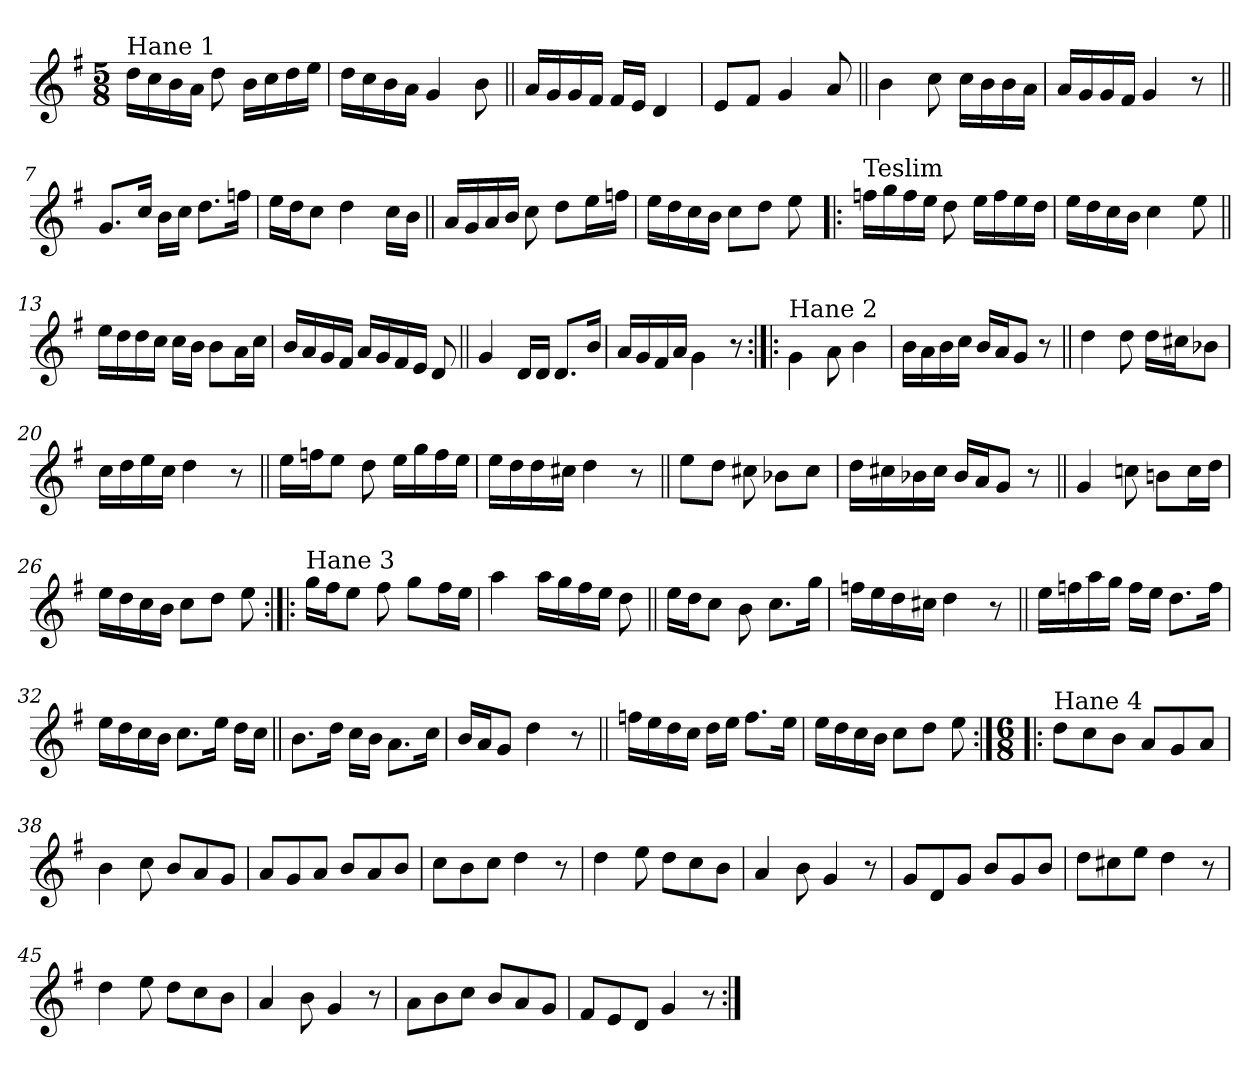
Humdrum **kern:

**kern
*part1
*staff1
*clefG2
*k[f#]
*G:
*M5/8
=1
!LO:TX:a:t=Hane 1
16dd\LL
16cc\
16b\
16a\JJ
8dd\
16b\LL
16cc\
16dd\
16ee\JJ
=2
16dd\LL
16cc\
16b\
16a\JJ
4g/
8b\
=3||
16a/LL
16g/
16g/
16f#/JJ
16f#/LL
16e/JJ
4d/
=4
8e/L
8f#/J
4g/
8a/
!!LO:LB:g=z
=5||
4b\
8cc\
16cc\LL
16b\
16b\
16a\JJ
=6
16a/LL
16g/
16g/
16f#/JJ
4g/
8r
=7||
8.g/L
16cc/Jk
16b\LL
16cc\JJ
8.dd\L
16ffn\Jk
=8
16ee\LL
16dd\J
8cc\J
4dd\
16cc\LL
16b\JJ
!!LO:LB:g=z
=9||
16a/LL
16g/
16a/
16b/JJ
8cc\
8dd\L
16ee\L
16ffn\JJ
=10
16ee\LL
16dd\
16cc\
16b\JJ
8cc\L
8dd\J
8ee\
=11!|:
!LO:TX:a:t=Teslim
16ffn\LL
16gg\
16ff\
16ee\JJ
8dd\
16ee\LL
16ff\
16ee\
16dd\JJ
=12
16ee\LL
16dd\
16cc\
16b\JJ
4cc\
8ee\
!!LO:LB:g=z
=13||
16ee\LL
16dd\
16dd\
16cc\JJ
16cc\LL
16b\JJ
8b\L
16a\L
16cc\JJ
=14
16b/LL
16a/
16g/
16f#/JJ
16a/LL
16g/
16f#/
16e/JJ
8d/
=15||
4g/
16d/LL
16d/JJ
8.d/L
16b/Jk
=16
16a/LL
16g/
16f#/
16a/JJ
4g\
8r
!!LO:LB:g=z
=17:|!|:
!LO:TX:a:t=Hane 2
4g\
8a\
4b\
=18
16b\LL
16a\
16b\
16cc\JJ
16b/LL
16a/J
8g/J
8r
=19||
4dd\
8dd\
16dd\LL
16cc#X\J
8b-X\J
=20
16cc\LL
16dd\
16ee\
16cc\JJ
4dd\
8r
=21||
16ee\LL
16ffn\J
8ee\J
8dd\
16ee\LL
16gg\
16ff\
16ee\JJ
!!LO:LB:g=z
=22
16ee\LL
16dd\
16dd\
16cc#X\JJ
4dd\
8r
=23||
8ee\L
8dd\J
8cc#X\
8b-X\L
8cc#\J
=24
16dd\LL
16cc#X\
16b-X\
16cc#\JJ
16b-/LL
16a/J
8g/J
8r
=25||
4g/
8ccn\
8bn\L
16cc\L
16dd\JJ
=26
16ee\LL
16dd\
16cc\
16b\JJ
8cc\L
8dd\J
8ee\
!!LO:LB:g=z
=27:|!|:
!LO:TX:a:t=Hane 3
16gg\LL
16ff#\J
8ee\J
8ff#\
8gg\L
16ff#\L
16ee\JJ
=28
4aa\
16aa\LL
16gg\
16ff#\
16ee\JJ
8dd\
=29||
16ee\LL
16dd\J
8cc\J
8b\
8.cc\L
16gg\Jk
!!LO:LB:g=z
=30
16ffn\LL
16ee\
16dd\
16cc#X\JJ
4dd\
8r
=31||
16ee\LL
16ffn\
16aa\
16gg\JJ
16ff\LL
16ee\JJ
8.dd\L
16ff\Jk
=32
16ee\LL
16dd\
16cc\
16b\JJ
8.cc\L
16ee\Jk
16dd\LL
16cc\JJ
=33||
8.b\L
16dd\Jk
16cc\LL
16b\JJ
8.a\L
16cc\Jk
!!LO:LB:g=z
=34
16b/LL
16a/J
8g/J
4dd\
8r
=35||
16ffn\LL
16ee\
16dd\
16cc\JJ
16dd\LL
16ee\JJ
8.ff\L
16ee\Jk
=36
16ee\LL
16dd\
16cc\
16b\JJ
8cc\L
8dd\J
8ee\
=37:|!|:
*M6/8
!LO:TX:a:t=Hane 4
8dd\L
8cc\
8b\J
8a/L
8g/
8a/J
=38
4b\
8cc\
8b/L
8a/
8g/J
=39
8a/L
8g/
8a/J
8b/L
8a/
8b/J
!!LO:PB:g=z
=40
8cc\L
8b\
8cc\J
4dd\
8r
=41
4dd\
8ee\
8dd\L
8cc\
8b\J
=42
4a/
8b\
4g/
8r
=43
8g/L
8d/
8g/J
8b/L
8g/
8b/J
=44
8dd\L
8cc#X\
8ee\J
4dd\
8r
!!LO:LB:g=z
=45
4dd\
8ee\
8dd\L
8cc\
8b\J
=46
4a/
8b\
4g/
8r
=47
8a\L
8b\
8cc\J
8b/L
8a/
8g/J
=48
8f#/L
8e/
8d/J
4g/
8r
=:|!
*-
